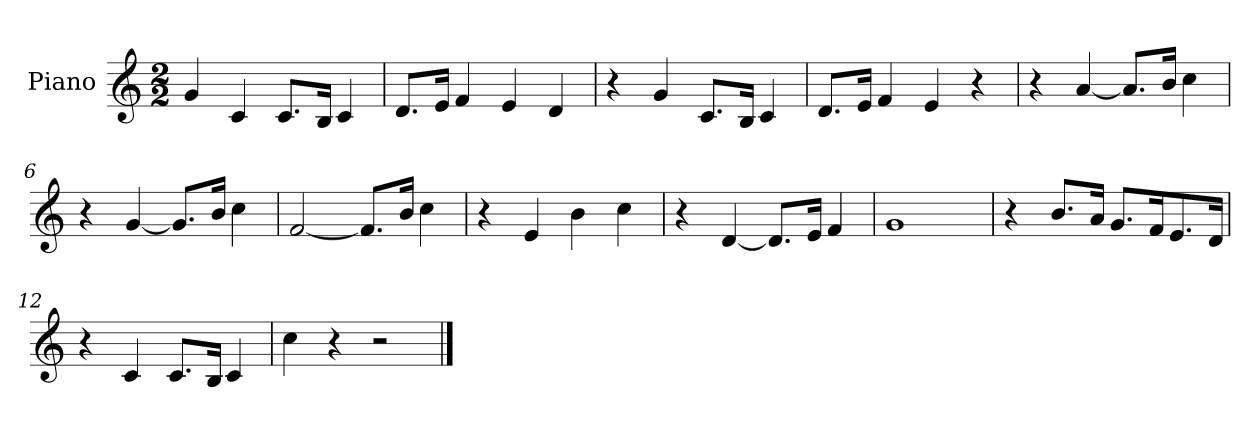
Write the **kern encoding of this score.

**kern
*part1
*staff1
*I"Piano
*I'Pno
*clefG2
*k[]
*M2/2
=1
4g/
4c/
8.c/L
16B/Jk
4c/
=2
8.d/L
16e/Jk
4f/
4e/
4d/
=3
4r
4g/
8.c/L
16B/Jk
4c/
=4
8.d/L
16e/Jk
4f/
4e/
4r
=5
4r
[4a/
8.a/L]
16b/Jk
4cc\
=6
4r
[4g/
8.g/L]
16b/Jk
4cc\
=7
[2f/
8.f/L]
16b/Jk
4cc\
=8
4r
4e/
4b\
4cc\
=9
4r
[4d/
8.d/L]
16e/Jk
4f/
=10
1g
=11
4r
8.b/L
16a/Jk
8.g/L
16f/K
8.e/
16d/Jk
=12
4r
4c/
8.c/L
16B/Jk
4c/
=13
4cc\
4r
2r
==
*-
